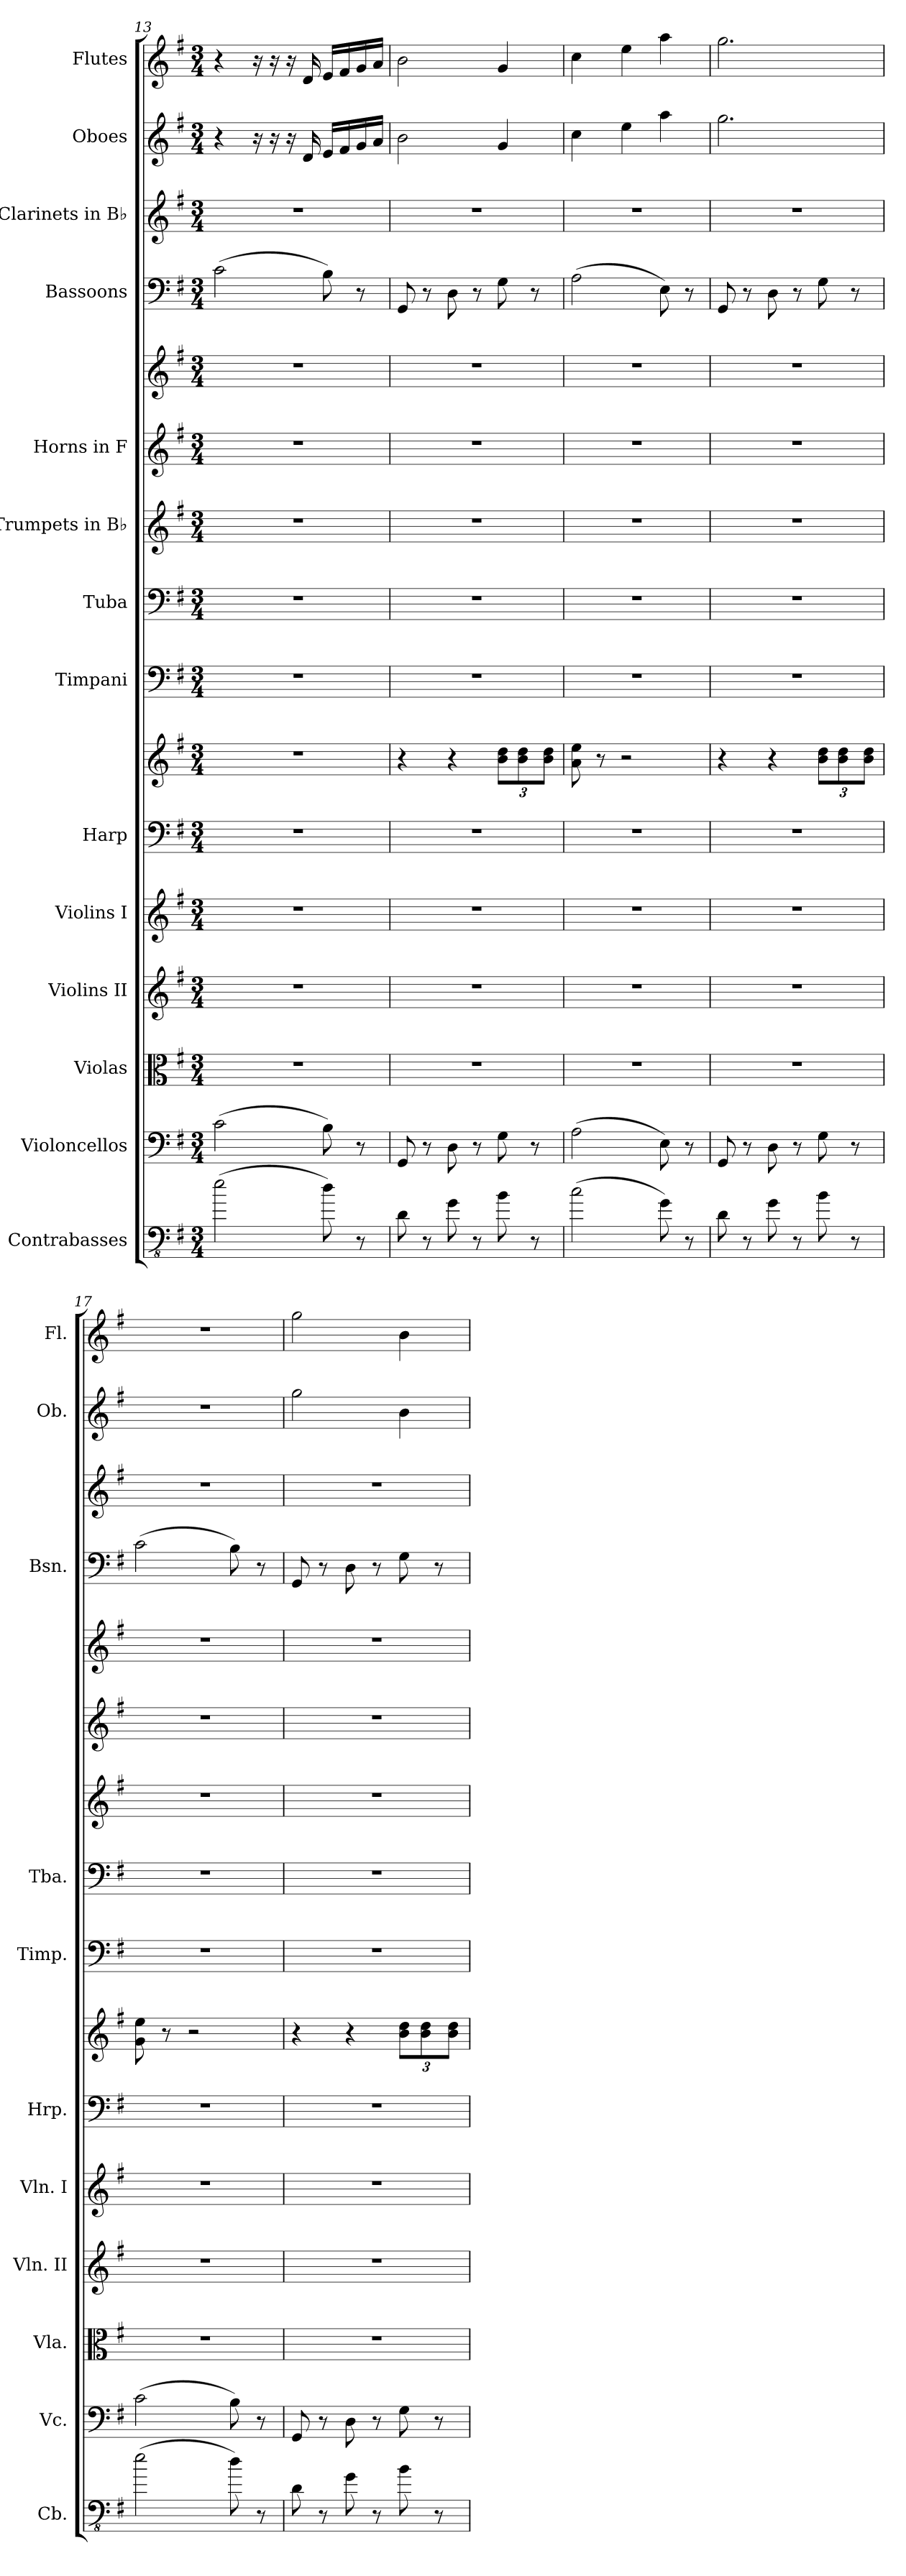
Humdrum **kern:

**kern	**kern	**kern	**kern	**kern	**kern	**kern	**kern	**kern	**kern	**kern	**kern	**kern	**kern	**kern	**kern
*part14	*part13	*part12	*part11	*part10	*part9	*part9	*part8	*part7	*part6	*part5	*part5	*part4	*part3	*part2	*part1
*staff16	*staff15	*staff14	*staff13	*staff12	*staff11	*staff10	*staff9	*staff8	*staff7	*staff6	*staff5	*staff4	*staff3	*staff2	*staff1
*I"Contrabasses	*I"Violoncellos	*I"Violas	*I"Violins II	*I"Violins I	*I"Harp	*	*I"Timpani	*I"Tuba	*I"Trumpets in B♭	*I"Horns in F	*	*I"Bassoons	*I"Clarinets in B♭	*I"Oboes	*I"Flutes
*I'Cb.	*I'Vc.	*I'Vla.	*I'Vln. II	*I'Vln. I	*I'Hrp.	*	*I'Timp.	*I'Tba.	*	*	*	*I'Bsn.	*	*I'Ob.	*I'Fl.
*clefFv4	*clefF4	*clefC3	*clefG2	*clefG2	*clefF4	*clefG2	*clefF4	*clefF4	*clefG2	*clefG2	*clefG2	*clefF4	*clefG2	*clefG2	*clefG2
*ITrd7c12	*	*	*	*	*	*	*	*	*ITrd1c2	*ITrd4c7	*ITrd4c7	*	*ITrd1c2	*	*
*k[f#]	*k[f#]	*k[f#]	*k[f#]	*k[f#]	*k[f#]	*k[f#]	*k[f#]	*k[f#]	*k[b-]	*k[]	*k[]	*k[f#]	*k[b-]	*k[f#]	*k[f#]
*M3/4	*M3/4	*M3/4	*M3/4	*M3/4	*M3/4	*M3/4	*M3/4	*M3/4	*M3/4	*M3/4	*M3/4	*M3/4	*M3/4	*M3/4	*M3/4
=13	=13	=13	=13	=13	=13	=13	=13	=13	=13	=13	=13	=13	=13	=13	=13
(2E\	(2c\	2.r	2.r	2.r	2.r	2.r	2.r	2.r	2.r	2.r	2.r	(2c\	2.r	4r	4r
.	.	.	.	.	.	.	.	.	.	.	.	.	.	16r	16r
.	.	.	.	.	.	.	.	.	.	.	.	.	.	16r	16r
.	.	.	.	.	.	.	.	.	.	.	.	.	.	16r	16r
.	.	.	.	.	.	.	.	.	.	.	.	.	.	16d/	16d/
8D\)	8B\)	.	.	.	.	.	.	.	.	.	.	8B\)	.	16e/LL	16e/LL
.	.	.	.	.	.	.	.	.	.	.	.	.	.	16f#/	16f#/
8r	8r	.	.	.	.	.	.	.	.	.	.	8r	.	16g/	16g/
.	.	.	.	.	.	.	.	.	.	.	.	.	.	16a/JJ	16a/JJ
!!LO:PB:g=z
=14	=14	=14	=14	=14	=14	=14	=14	=14	=14	=14	=14	=14	=14	=14	=14
8DD\	8GG/	2.r	2.r	2.r	2.r	4r	2.r	2.r	2.r	2.r	2.r	8GG/	2.r	2b\	2b\
8r	8r	.	.	.	.	.	.	.	.	.	.	8r	.	.	.
8GG\	8D\	.	.	.	.	4r	.	.	.	.	.	8D\	.	.	.
8r	8r	.	.	.	.	.	.	.	.	.	.	8r	.	.	.
*	*	*	*	*	*	*Xbrackettup	*	*	*	*	*	*	*	*	*
8BB\	8G\	.	.	.	.	12b\ 12dd\L	.	.	.	.	.	8G\	.	4g/	4g/
.	.	.	.	.	.	12b\ 12dd\	.	.	.	.	.	.	.	.	.
8r	8r	.	.	.	.	.	.	.	.	.	.	8r	.	.	.
.	.	.	.	.	.	12b\ 12dd\J	.	.	.	.	.	.	.	.	.
=15	=15	=15	=15	=15	=15	=15	=15	=15	=15	=15	=15	=15	=15	=15	=15
(2C\	(2A\	2.r	2.r	2.r	2.r	8a\ 8ee\	2.r	2.r	2.r	2.r	2.r	(2A\	2.r	4cc\	4cc\
.	.	.	.	.	.	8r	.	.	.	.	.	.	.	.	.
.	.	.	.	.	.	2r	.	.	.	.	.	.	.	4ee\	4ee\
8GG\)	8E\)	.	.	.	.	.	.	.	.	.	.	8E\)	.	4aa\	4aa\
8r	8r	.	.	.	.	.	.	.	.	.	.	8r	.	.	.
=16	=16	=16	=16	=16	=16	=16	=16	=16	=16	=16	=16	=16	=16	=16	=16
8DD\	8GG/	2.r	2.r	2.r	2.r	4r	2.r	2.r	2.r	2.r	2.r	8GG/	2.r	2.gg\	2.gg\
8r	8r	.	.	.	.	.	.	.	.	.	.	8r	.	.	.
8GG\	8D\	.	.	.	.	4r	.	.	.	.	.	8D\	.	.	.
8r	8r	.	.	.	.	.	.	.	.	.	.	8r	.	.	.
8BB\	8G\	.	.	.	.	12b\ 12dd\L	.	.	.	.	.	8G\	.	.	.
.	.	.	.	.	.	12b\ 12dd\	.	.	.	.	.	.	.	.	.
8r	8r	.	.	.	.	.	.	.	.	.	.	8r	.	.	.
.	.	.	.	.	.	12b\ 12dd\J	.	.	.	.	.	.	.	.	.
=17	=17	=17	=17	=17	=17	=17	=17	=17	=17	=17	=17	=17	=17	=17	=17
(2E\	(2c\	2.r	2.r	2.r	2.r	8g\ 8ee\	2.r	2.r	2.r	2.r	2.r	(2c\	2.r	2.r	2.r
.	.	.	.	.	.	8r	.	.	.	.	.	.	.	.	.
.	.	.	.	.	.	2r	.	.	.	.	.	.	.	.	.
8D\)	8B\)	.	.	.	.	.	.	.	.	.	.	8B\)	.	.	.
8r	8r	.	.	.	.	.	.	.	.	.	.	8r	.	.	.
=18	=18	=18	=18	=18	=18	=18	=18	=18	=18	=18	=18	=18	=18	=18	=18
8DD\	8GG/	2.r	2.r	2.r	2.r	4r	2.r	2.r	2.r	2.r	2.r	8GG/	2.r	2gg\	2gg\
8r	8r	.	.	.	.	.	.	.	.	.	.	8r	.	.	.
8GG\	8D\	.	.	.	.	4r	.	.	.	.	.	8D\	.	.	.
8r	8r	.	.	.	.	.	.	.	.	.	.	8r	.	.	.
8BB\	8G\	.	.	.	.	12b\ 12dd\L	.	.	.	.	.	8G\	.	4b\	4b\
.	.	.	.	.	.	12b\ 12dd\	.	.	.	.	.	.	.	.	.
8r	8r	.	.	.	.	.	.	.	.	.	.	8r	.	.	.
.	.	.	.	.	.	12b\ 12dd\J	.	.	.	.	.	.	.	.	.
=	=	=	=	=	=	=	=	=	=	=	=	=	=	=	=
*-	*-	*-	*-	*-	*-	*-	*-	*-	*-	*-	*-	*-	*-	*-	*-
